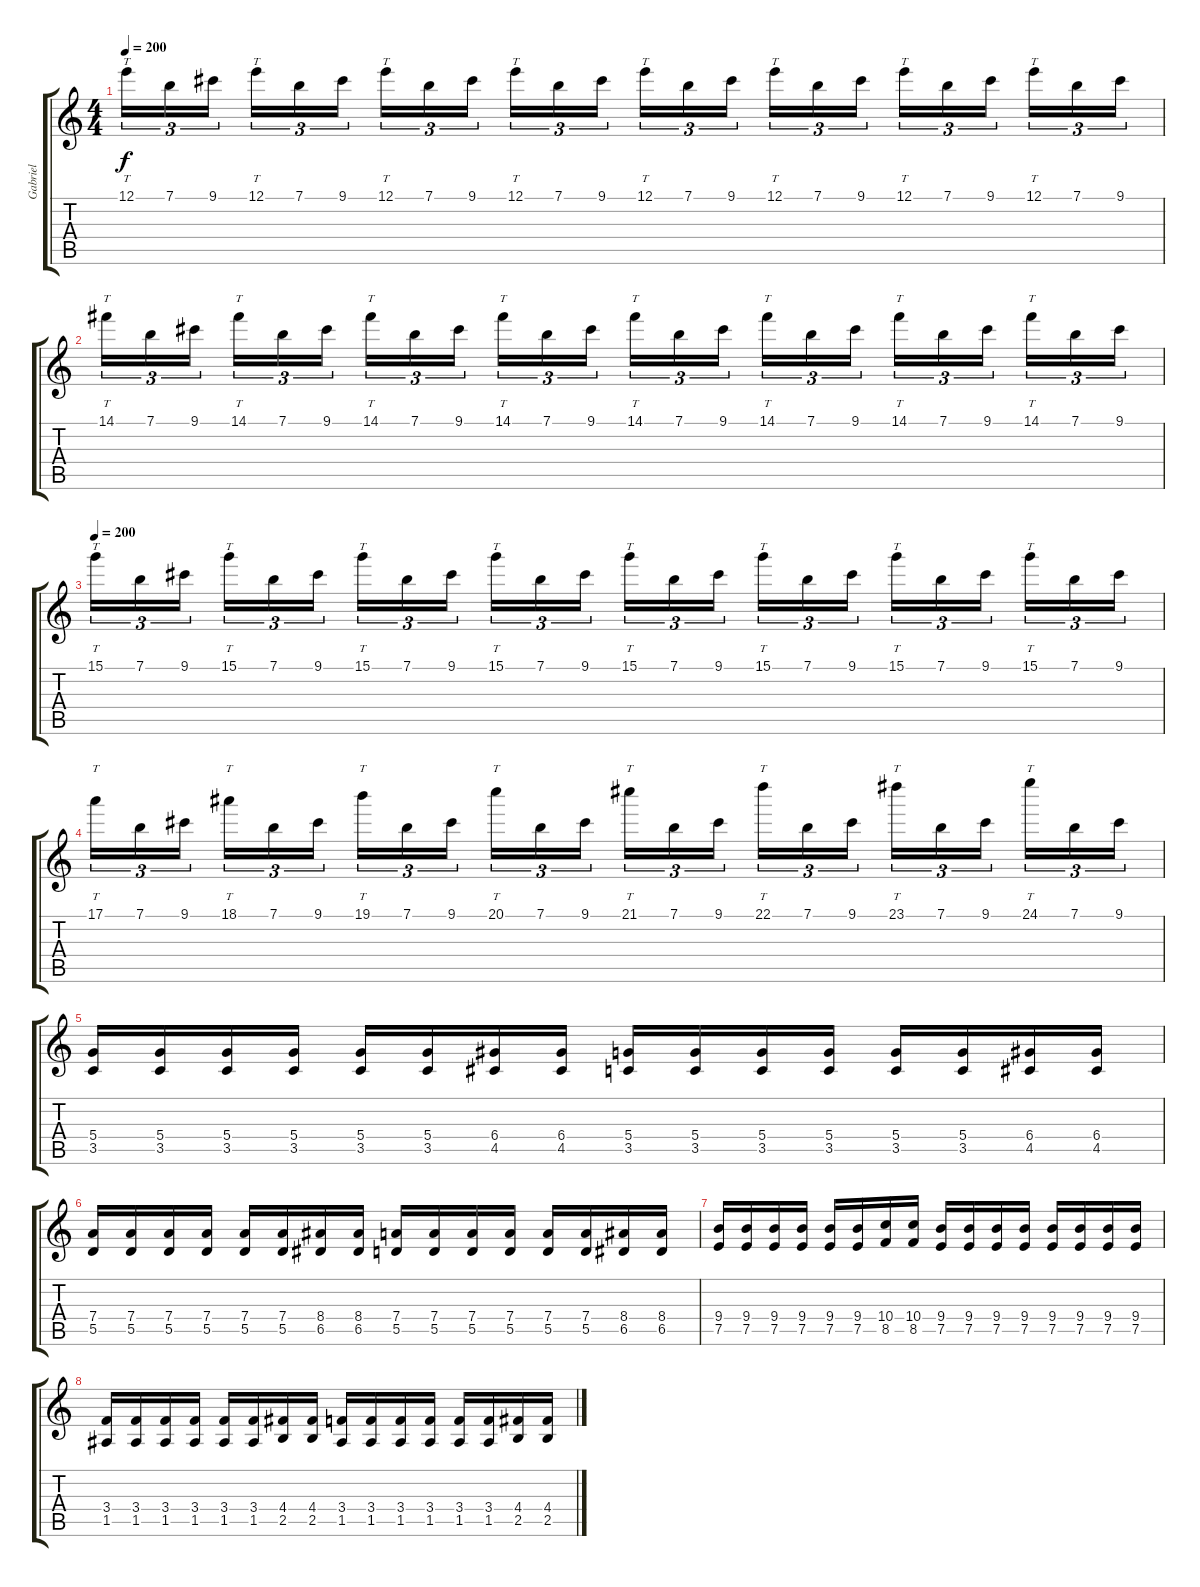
\track ("Gabriel" "Gabriel") {instrument overdrivenguitar}
\staff {score tabs}
\tuning (E4 B3 G3 D3 A2 E2) {hide}
\ts (4 4)
\tempo 200
\clef g2
\ks c
12.1.16{tt tu (3 2) dy f} 7.1.16{tu (3 2)} 9.1.16{tu (3 2)} 12.1.16{tt tu (3 2)} 7.1.16{tu (3 2)} 9.1.16{tu (3 2)} 12.1.16{tt tu (3 2)} 7.1.16{tu (3 2)} 9.1.16{tu (3 2)} 12.1.16{tt tu (3 2)} 7.1.16{tu (3 2)} 9.1.16{tu (3 2)} 12.1.16{tt tu (3 2)} 7.1.16{tu (3 2)} 9.1.16{tu (3 2)} 12.1.16{tt tu (3 2)} 7.1.16{tu (3 2)} 9.1.16{tu (3 2)} 12.1.16{tt tu (3 2)} 7.1.16{tu (3 2)} 9.1.16{tu (3 2)} 12.1.16{tt tu (3 2)} 7.1.16{tu (3 2)} 9.1.16{tu (3 2)} |
14.1.16{tt tu (3 2)} 7.1.16{tu (3 2)} 9.1.16{tu (3 2)} 14.1.16{tt tu (3 2)} 7.1.16{tu (3 2)} 9.1.16{tu (3 2)} 14.1.16{tt tu (3 2)} 7.1.16{tu (3 2)} 9.1.16{tu (3 2)} 14.1.16{tt tu (3 2)} 7.1.16{tu (3 2)} 9.1.16{tu (3 2)} 14.1.16{tt tu (3 2)} 7.1.16{tu (3 2)} 9.1.16{tu (3 2)} 14.1.16{tt tu (3 2)} 7.1.16{tu (3 2)} 9.1.16{tu (3 2)} 14.1.16{tt tu (3 2)} 7.1.16{tu (3 2)} 9.1.16{tu (3 2)} 14.1.16{tt tu (3 2)} 7.1.16{tu (3 2)} 9.1.16{tu (3 2)} |
\tempo 200
15.1.16{tt tu (3 2)} 7.1.16{tu (3 2)} 9.1.16{tu (3 2)} 15.1.16{tt tu (3 2)} 7.1.16{tu (3 2)} 9.1.16{tu (3 2)} 15.1.16{tt tu (3 2)} 7.1.16{tu (3 2)} 9.1.16{tu (3 2)} 15.1.16{tt tu (3 2)} 7.1.16{tu (3 2)} 9.1.16{tu (3 2)} 15.1.16{tt tu (3 2)} 7.1.16{tu (3 2)} 9.1.16{tu (3 2)} 15.1.16{tt tu (3 2)} 7.1.16{tu (3 2)} 9.1.16{tu (3 2)} 15.1.16{tt tu (3 2)} 7.1.16{tu (3 2)} 9.1.16{tu (3 2)} 15.1.16{tt tu (3 2)} 7.1.16{tu (3 2)} 9.1.16{tu (3 2)} |
17.1.16{tt tu (3 2)} 7.1.16{tu (3 2)} 9.1.16{tu (3 2)} 18.1.16{tt tu (3 2)} 7.1.16{tu (3 2)} 9.1.16{tu (3 2)} 19.1.16{tt tu (3 2)} 7.1.16{tu (3 2)} 9.1.16{tu (3 2)} 20.1.16{tt tu (3 2)} 7.1.16{tu (3 2)} 9.1.16{tu (3 2)} 21.1.16{tt tu (3 2)} 7.1.16{tu (3 2)} 9.1.16{tu (3 2)} 22.1.16{tt tu (3 2)} 7.1.16{tu (3 2)} 9.1.16{tu (3 2)} 23.1.16{tt tu (3 2)} 7.1.16{tu (3 2)} 9.1.16{tu (3 2)} 24.1.16{tt tu (3 2)} 7.1.16{tu (3 2)} 9.1.16{tu (3 2)} |
(5.4 3.5).16 (5.4 3.5).16 (5.4 3.5).16 (5.4 3.5).16 (5.4 3.5).16 (5.4 3.5).16 (6.4 4.5).16 (6.4 4.5).16 (5.4 3.5).16 (5.4 3.5).16 (5.4 3.5).16 (5.4 3.5).16 (5.4 3.5).16 (5.4 3.5).16 (6.4 4.5).16 (6.4 4.5).16 |
(7.4 5.5).16 (7.4 5.5).16 (7.4 5.5).16 (7.4 5.5).16 (7.4 5.5).16 (7.4 5.5).16 (8.4 6.5).16 (8.4 6.5).16 (7.4 5.5).16 (7.4 5.5).16 (7.4 5.5).16 (7.4 5.5).16 (7.4 5.5).16 (7.4 5.5).16 (8.4 6.5).16 (8.4 6.5).16 |
(9.4 7.5).16 (9.4 7.5).16 (9.4 7.5).16 (9.4 7.5).16 (9.4 7.5).16 (9.4 7.5).16 (10.4 8.5).16 (10.4 8.5).16 (9.4 7.5).16 (9.4 7.5).16 (9.4 7.5).16 (9.4 7.5).16 (9.4 7.5).16 (9.4 7.5).16 (9.4 7.5).16 (9.4 7.5).16 |
(3.4 1.5).16 (3.4 1.5).16 (3.4 1.5).16 (3.4 1.5).16 (3.4 1.5).16 (3.4 1.5).16 (4.4 2.5).16 (4.4 2.5).16 (3.4 1.5).16 (3.4 1.5).16 (3.4 1.5).16 (3.4 1.5).16 (3.4 1.5).16 (3.4 1.5).16 (4.4 2.5).16 (4.4 2.5).16
